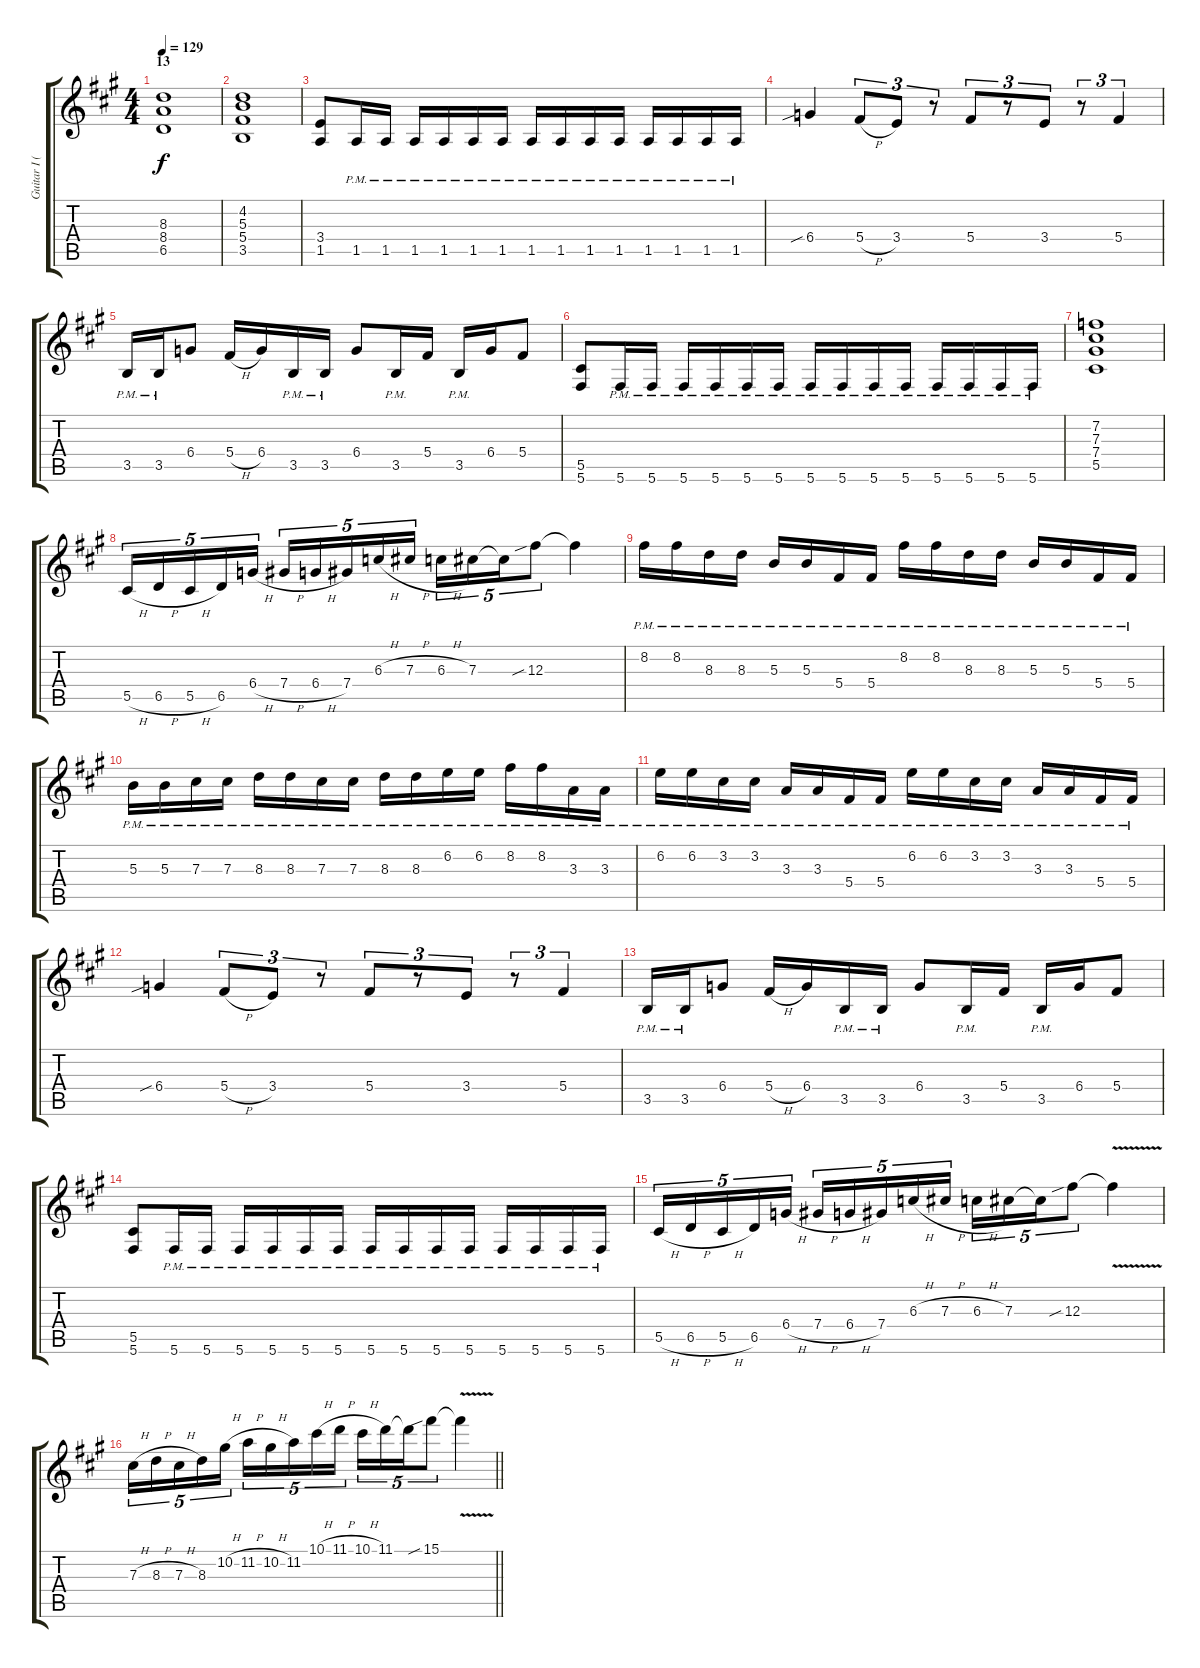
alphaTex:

\track ("Guitar I (Hizaki)" "Guitar I (") {instrument overdrivenguitar}
\staff {score tabs}
\tuning (Eb4 Bb3 Gb3 Db3 Ab2 Db2) {hide}
\ts (4 4)
\section ("" "13")
\tempo 129
\clef g2
\ks f#minor
(8.3 8.4 6.5).1{dy f balance 13} |
(4.2 5.3 5.4 3.5).1 |
(3.4 1.5).8 1.5{pm}.16 1.5{pm}.16 1.5{pm}.16 1.5{pm}.16 1.5{pm}.16 1.5{pm}.16 1.5{pm}.16 1.5{pm}.16 1.5{pm}.16 1.5{pm}.16 1.5{pm}.16 1.5{pm}.16 1.5{pm}.16 1.5{pm}.16 |
6.4{sib}.4 5.4{h}.8{tu (3 2)} 3.4.8{tu (3 2)} r.8{tu (3 2)} 5.4.8{tu (3 2)} r.8{tu (3 2)} 3.4.8{tu (3 2)} r.8{tu (3 2)} 5.4.4{tu (3 2)} |
3.5{pm}.16 3.5{pm}.16 6.4.8 5.4{h}.16 6.4.16 3.5{pm}.16 3.5{pm}.16 6.4.8 3.5{pm}.16 5.4.16 3.5{pm}.16 6.4.16 5.4.8 |
(5.5 5.6).8 5.6{pm}.16 5.6{pm}.16 5.6{pm}.16 5.6{pm}.16 5.6{pm}.16 5.6{pm}.16 5.6{pm}.16 5.6{pm}.16 5.6{pm}.16 5.6{pm}.16 5.6{pm}.16 5.6{pm}.16 5.6{pm}.16 5.6{pm}.16 |
(7.2 7.3 7.4 5.5).1 |
5.5{h}.16{tu (5 4)} 6.5{h}.16{tu (5 4)} 5.5{h}.16{tu (5 4)} 6.5.16{tu (5 4)} 6.4{h}.16{tu (5 4)} 7.4{h}.16{tu (5 4)} 6.4{h}.16{tu (5 4)} 7.4.16{tu (5 4)} 6.3{h}.16{tu (5 4)} 7.3{h}.16{tu (5 4)} 6.3{h}.16{tu (5 4)} 7.3.16{tu (5 4)} 7.3{t}.16{tu (5 4)} 12.3{sib}.8{tu (5 4)} 12.3{t}.4 |
8.2{pm}.16 8.2{pm}.16 8.3{pm}.16 8.3{pm}.16 5.3{pm}.16 5.3{pm}.16 5.4{pm}.16 5.4{pm}.16 8.2{pm}.16 8.2{pm}.16 8.3{pm}.16 8.3{pm}.16 5.3{pm}.16 5.3{pm}.16 5.4{pm}.16 5.4{pm}.16 |
5.3{pm}.16 5.3{pm}.16 7.3{pm}.16 7.3{pm}.16 8.3{pm}.16 8.3{pm}.16 7.3{pm}.16 7.3{pm}.16 8.3{pm}.16 8.3{pm}.16 6.2{pm}.16 6.2{pm}.16 8.2{pm}.16 8.2{pm}.16 3.3{pm}.16 3.3{pm}.16 |
6.2{pm}.16 6.2{pm}.16 3.2{pm}.16 3.2{pm}.16 3.3{pm}.16 3.3{pm}.16 5.4{pm}.16 5.4{pm}.16 6.2{pm}.16 6.2{pm}.16 3.2{pm}.16 3.2{pm}.16 3.3{pm}.16 3.3{pm}.16 5.4{pm}.16 5.4{pm}.16 |
6.4{sib}.4 5.4{h}.8{tu (3 2)} 3.4.8{tu (3 2)} r.8{tu (3 2)} 5.4.8{tu (3 2)} r.8{tu (3 2)} 3.4.8{tu (3 2)} r.8{tu (3 2)} 5.4.4{tu (3 2)} |
3.5{pm}.16 3.5{pm}.16 6.4.8 5.4{h}.16 6.4.16 3.5{pm}.16 3.5{pm}.16 6.4.8 3.5{pm}.16 5.4.16 3.5{pm}.16 6.4.16 5.4.8 |
(5.5 5.6).8 5.6{pm}.16 5.6{pm}.16 5.6{pm}.16 5.6{pm}.16 5.6{pm}.16 5.6{pm}.16 5.6{pm}.16 5.6{pm}.16 5.6{pm}.16 5.6{pm}.16 5.6{pm}.16 5.6{pm}.16 5.6{pm}.16 5.6{pm}.16 |
5.5{h}.16{tu (5 4)} 6.5{h}.16{tu (5 4)} 5.5{h}.16{tu (5 4)} 6.5.16{tu (5 4)} 6.4{h}.16{tu (5 4)} 7.4{h}.16{tu (5 4)} 6.4{h}.16{tu (5 4)} 7.4.16{tu (5 4)} 6.3{h}.16{tu (5 4)} 7.3{h}.16{tu (5 4)} 6.3{h}.16{tu (5 4)} 7.3.16{tu (5 4)} 7.3{t}.16{tu (5 4)} 12.3{sib}.8{tu (5 4)} 12.3{v t}.4 |
\barLineRight lightlight
7.3{h}.16{tu (5 4)} 8.3{h}.16{tu (5 4)} 7.3{h}.16{tu (5 4)} 8.3.16{tu (5 4)} 10.2{h}.16{tu (5 4)} 11.2{h}.16{tu (5 4)} 10.2{h}.16{tu (5 4)} 11.2.16{tu (5 4)} 10.1{h}.16{tu (5 4)} 11.1{h}.16{tu (5 4)} 10.1{h}.16{tu (5 4)} 11.1.16{tu (5 4)} 11.1{t}.16{tu (5 4)} 15.1{sib}.8{tu (5 4)} 15.1{v t}.4
